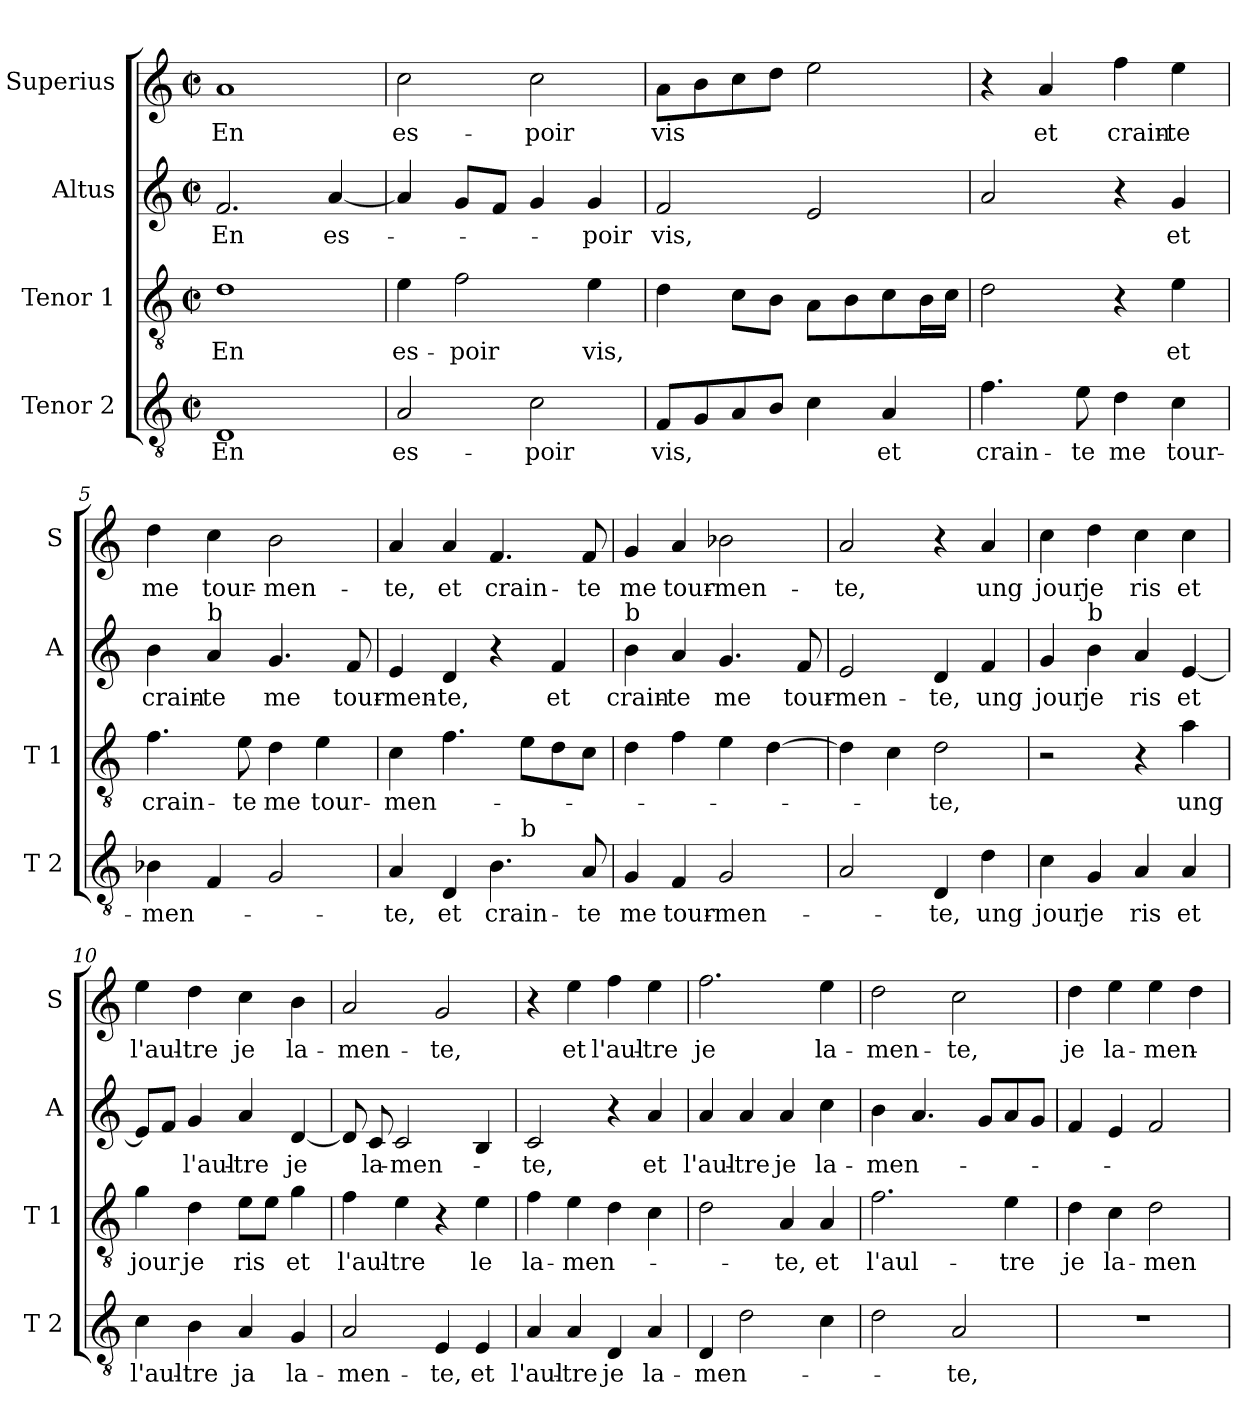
**kern	**text	**kern	**text	**kern	**text	**kern	**text
*part4	*part4	*part3	*part3	*part2	*part2	*part1	*part1
*staff4	*staff4	*staff3	*staff3	*staff2	*staff2	*staff1	*staff1
*I"Tenor 2	*	*I"Tenor 1	*	*I"Altus	*	*I"Superius	*
*I'T 2	*	*I'T 1	*	*I'A	*	*I'S	*
*clefGv2	*	*clefGv2	*	*clefG2	*	*clefG2	*
*k[]	*	*k[]	*	*k[]	*	*k[]	*
*C:	*	*C:	*	*C:	*	*C:	*
*M2/2	*	*M2/2	*	*M2/2	*	*M2/2	*
*met(c|)	*	*met(c|)	*	*met(c|)	*	*met(c|)	*
=1	=1	=1	=1	=1	=1	=1	=1
1D	En	1d	En	2.f/	En	1a	En
.	.	.	.	[4a/	es-	.	.
=2	=2	=2	=2	=2	=2	=2	=2
2A/	es-	4e\	es-	4a/]	.	2cc\	es-
.	.	2f\	-poir	8g/L	.	.	.
.	.	.	.	8f/J	.	.	.
2c\	-poir	.	.	4g/	.	2cc\	-poir
.	.	4e\	vis,	4g/	-poir	.	.
=3	=3	=3	=3	=3	=3	=3	=3
8F/L	vis,	4d\	.	2f/	vis,	8a\L	vis
8G/	.	.	.	.	.	8b\	.
8A/	.	8c\L	.	.	.	8cc\	.
8B/J	.	8B\J	.	.	.	8dd\J	.
4c\	.	8A\L	.	2e/	.	2ee\	.
.	.	8B\	.	.	.	.	.
4A/	et	8c\	.	.	.	.	.
.	.	16B\L	.	.	.	.	.
.	.	16c\JJ	.	.	.	.	.
=4	=4	=4	=4	=4	=4	=4	=4
4.f\	crain-	2d\	.	2a/	.	4r	.
.	.	.	.	.	.	4a/	et
8e\	-te	.	.	.	.	.	.
4d\	me	4r	.	4r	.	4ff\	crain-
4c\	tour-	4e\	et	4g/	et	4ee\	-te
=5	=5	=5	=5	=5	=5	=5	=5
4B-X\	-men-	4.f\	crain-	4b\	crain-	4dd\	me
!	!	!	!	!LO:TX:a:t=b	!	!	!
4F/	.	.	.	4a/	-te	4cc\	tour-
.	.	8e\	-te	.	.	.	.
2G/	.	4d\	me	4.g/	me	2b\	-men-
.	.	4e\	tour-	.	.	.	.
.	.	.	.	8f/	tour-	.	.
!!LO:LB:g=z
=6	=6	=6	=6	=6	=6	=6	=6
*^	*	*	*	*	*	*	*
4A/	2ryy	-te,	4c\	-men-	4e/	-men-	4a/	-te,
4D/	.	et	4.f\	.	4d/	-te,	4a/	et
4.B\	8ryy	crain-	.	.	4r	.	4.f/	crain-
!	!LO:TX:a:t=b	!	!	!	!	!	!	!
.	4.ryy	.	8e\L	.	.	.	.	.
.	.	.	8d\	.	4f/	et	.	.
8A/	.	-te	8c\J	.	.	.	8f/	-te
=7	=7	=7	=7	=7	=7	=7	=7	=7
!	!	!	!	!	!LO:TX:a:t=b	!	!	!
*v	*v	*	*	*	*	*	*	*
4G/	me	4d\	.	4b\	crain-	4g/	me
4F/	tour-	4f\	.	4a/	-te	4a/	tour-
2G/	-men-	4e\	.	4.g/	me	2b-X\	-men-
.	.	[4d\	.	.	.	.	.
.	.	.	.	8f/	tour-	.	.
=8	=8	=8	=8	=8	=8	=8	=8
2A/	.	4d\]	.	2e/	-men-	2a/	-te,
.	.	4c\	.	.	.	.	.
4D/	-te,	2d\	-te,	4d/	-te,	4r	.
4d\	ung	.	.	4f/	ung	4a/	ung
=9	=9	=9	=9	=9	=9	=9	=9
4c\	jour	2r	.	4g/	jour	4cc\	jour
!	!	!	!	!LO:TX:a:t=b	!	!	!
4G/	je	.	.	4b\	je	4dd\	je
4A/	ris	4r	.	4a/	ris	4cc\	ris
4A/	et	4a\	ung	[4e/	et	4cc\	et
=10	=10	=10	=10	=10	=10	=10	=10
4c\	l'aul-	4g\	jour	8e/L]	.	4ee\	l'aul-
.	.	.	.	8f/J	.	.	.
4B\	-tre	4d\	je	4g/	l'aul-	4dd\	-tre
4A/	ja	8e\L	ris	4a/	-tre	4cc\	je
.	.	8e\J	.	.	.	.	.
4G/	la-	4g\	et	[4d/	je	4b\	la-
!!LO:LB:g=z
=11	=11	=11	=11	=11	=11	=11	=11
2A/	-men-	4f\	l'aul-	8d/]	.	2a/	-men-
.	.	.	.	8c/	la-	.	.
.	.	4e\	-tre	2c/	-men-	.	.
4E/	-te,	4r	.	.	.	2g/	-te,
4E/	et	4e\	le	4B/	.	.	.
=12	=12	=12	=12	=12	=12	=12	=12
4A/	l'aul-	4f\	la-	2c/	-te,	4r	.
4A/	-tre	4e\	-men-	.	.	4ee\	et
4D/	je	4d\	.	4r	.	4ff\	l'aul-
4A/	la-	4c\	.	4a/	et	4ee\	-tre
=13	=13	=13	=13	=13	=13	=13	=13
4D/	-men-	2d\	.	4a/	l'aul-	2.ff\	je
2d\	.	.	.	4a/	-tre	.	.
.	.	4A/	-te,	4a/	je	.	.
4c\	.	4A/	et	4cc\	la-	4ee\	la-
=14	=14	=14	=14	=14	=14	=14	=14
2d\	.	2.f\	l'aul-	4b\	-men-	2dd\	-men-
.	.	.	.	4.a/	.	.	.
2A/	-te,	.	.	.	.	2cc\	-te,
.	.	.	.	8g/L	.	.	.
.	.	4e\	-tre	8a/	.	.	.
.	.	.	.	8g/J	.	.	.
=15	=15	=15	=15	=15	=15	=15	=15
1r	.	4d\	je	4f/	.	4dd\	je
.	.	4c\	la-	4e/	.	4ee\	la-
.	.	2d\	-men	2f/	.	4ee\	-men-
.	.	.	.	.	.	4dd\	.
=	=	=	=	=	=	=	=
*-	*-	*-	*-	*-	*-	*-	*-
